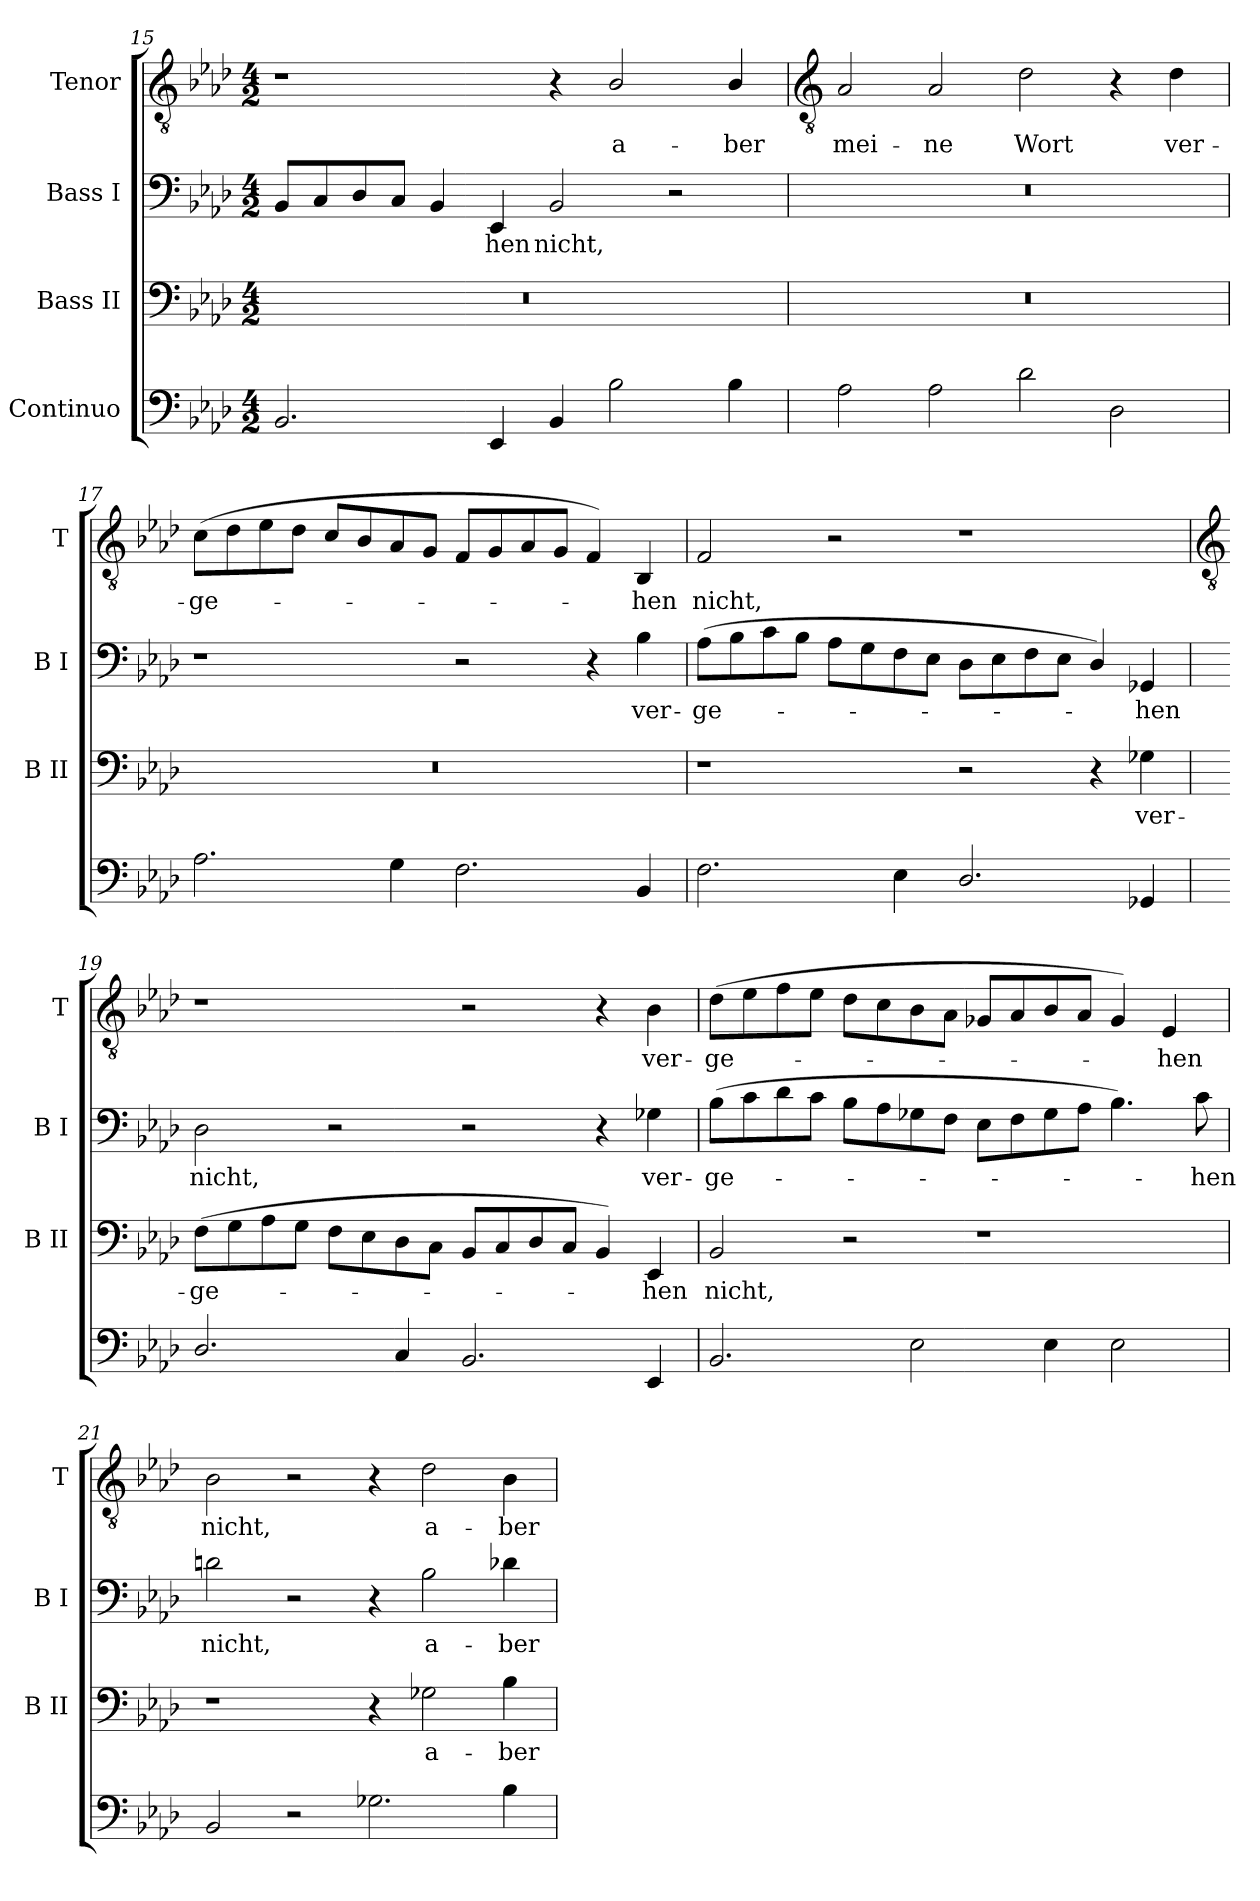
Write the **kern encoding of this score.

**kern	**kern	**text	**kern	**text	**kern	**text
*part4	*part3	*part3	*part2	*part2	*part1	*part1
*staff4	*staff3	*staff3	*staff2	*staff2	*staff1	*staff1
*I"Continuo	*I"Bass II	*	*I"Bass I	*	*I"Tenor	*
*	*I'B II	*	*I'B I	*	*I'T	*
*clefF4	*clefF4	*	*clefF4	*	*clefGv2	*
*k[b-e-a-d-]	*k[b-e-a-d-]	*	*k[b-e-a-d-]	*	*k[b-e-a-d-]	*
*A-:	*A-:	*	*A-:	*	*A-:	*
*M4/2	*M4/2	*	*M4/2	*	*M4/2	*
=15	=15	=15	=15	=15	=15	=15
2.BB-	0r	.	8BB-L	.	1r	.
.	.	.	8C	.	.	.
.	.	.	8D-	.	.	.
.	.	.	8CJ	.	.	.
.	.	.	4BB-	.	.	.
!	!	!	!	!LO:LY:b	!	!
4EE-	.	.	4EE-	hen	.	.
!	!	!	!	!LO:LY:b	!	!
4BB-	.	.	2BB-	nicht,	4r	.
!	!	!	!	!	!	!LO:LY:b
2B-	.	.	.	.	2B-/	a-
.	.	.	2r	.	.	.
!	!	!	!	!	!	!LO:LY:b
4B-	.	.	.	.	4B-/	-ber
!!LO:LB:g=z
=16	=16	=16	=16	=16	=16	=16
*	*	*	*	*	*clefGv2	*
!	!	!	!	!	!	!LO:LY:b
2A-	0r	.	0r	.	2A-	mei-
!	!	!	!	!	!	!LO:LY:b
2A-	.	.	.	.	2A-	-ne
!	!	!	!	!	!	!LO:LY:b
2d-	.	.	.	.	2d-	Wort
2D-	.	.	.	.	4r	.
!	!	!	!	!	!	!LO:LY:b
.	.	.	.	.	4d-	ver-
=17	=17	=17	=17	=17	=17	=17
!	!	!	!	!	!	!LO:LY:b
2.A-	0r	.	1r	.	(<8cL	-ge-
.	.	.	.	.	8d-	.
.	.	.	.	.	8e-	.
.	.	.	.	.	8d-J	.
.	.	.	.	.	8cL	.
.	.	.	.	.	8B-	.
4G	.	.	.	.	8A-	.
.	.	.	.	.	8GJ	.
2.F	.	.	2r	.	8FL	.
.	.	.	.	.	8G	.
.	.	.	.	.	8A-	.
.	.	.	.	.	8GJ	.
.	.	.	4r	.	4F)	.
!	!	!	!	!LO:LY:b	!	!LO:LY:b
4BB-	.	.	4B-	ver-	4BB-	hen
=18	=18	=18	=18	=18	=18	=18
!	!	!	!	!LO:LY:b	!	!LO:LY:b
2.F	1r	.	(>8A-L	-ge-	2F	nicht,
.	.	.	8B-	.	.	.
.	.	.	8c	.	.	.
.	.	.	8B-J	.	.	.
.	.	.	8A-L	.	2r	.
.	.	.	8G	.	.	.
4E-	.	.	8F	.	.	.
.	.	.	8E-J	.	.	.
2.D-/	2r	.	8D-L	.	1r	.
.	.	.	8E-	.	.	.
.	.	.	8F	.	.	.
.	.	.	8E-J	.	.	.
.	4r	.	4D-/)	.	.	.
!	!	!LO:LY:b	!	!LO:LY:b	!	!
4GG-X	4G-X	ver-	4GG-X	hen	.	.
!!LO:LB:g=z
=19	=19	=19	=19	=19	=19	=19
*	*	*	*	*	*clefGv2	*
!	!	!LO:LY:b	!	!LO:LY:b	!	!
2.D-/	(<8FL	-ge-	2D-	nicht,	1r	.
.	8G	.	.	.	.	.
.	8A-	.	.	.	.	.
.	8GJ	.	.	.	.	.
.	8FL	.	2r	.	.	.
.	8E-	.	.	.	.	.
4C	8D-	.	.	.	.	.
.	8CJ	.	.	.	.	.
2.BB-	8BB-L	.	2r	.	2r	.
.	8C	.	.	.	.	.
.	8D-	.	.	.	.	.
.	8CJ	.	.	.	.	.
.	4BB-)	.	4r	.	4r	.
!	!	!LO:LY:b	!	!LO:LY:b	!	!LO:LY:b
4EE-	4EE-	hen	4G-X	ver-	4B-	ver-
=20	=20	=20	=20	=20	=20	=20
!	!	!LO:LY:b	!	!LO:LY:b	!	!LO:LY:b
2.BB-	2BB-	nicht,	(>8B-L	-ge-	(<8d-L	-ge-
.	.	.	8c	.	8e-	.
.	.	.	8d-	.	8f	.
.	.	.	8cJ	.	8e-J	.
.	2r	.	8B-L	.	8d-L	.
.	.	.	8A-	.	8c	.
2E-	.	.	8G-X	.	8B-	.
.	.	.	8FJ	.	8A-J	.
.	1r	.	8E-L	.	8G-XL	.
.	.	.	8F	.	8A-	.
4E-	.	.	8G-	.	8B-	.
.	.	.	8A-J	.	8A-J	.
2E-	.	.	4.B-)	.	4G-)	.
!	!	!	!	!	!	!LO:LY:b
.	.	.	.	.	4E-	hen
!	!	!	!	!LO:LY:b	!	!
.	.	.	8c	hen	.	.
=21	=21	=21	=21	=21	=21	=21
!	!	!	!	!LO:LY:b	!	!LO:LY:b
2BB-	1r	.	2dn	nicht,	2B-	nicht,
2r	.	.	2r	.	2r	.
2.G-X	4r	.	4r	.	4r	.
!	!	!LO:LY:b	!	!LO:LY:b	!	!LO:LY:b
.	2G-X	a-	2B-	a-	2d-	a-
!	!	!LO:LY:b	!	!LO:LY:b	!	!LO:LY:b
4B-	4B-	-ber	4d-X	-ber	4B-	-ber
=	=	=	=	=	=	=
*-	*-	*-	*-	*-	*-	*-
